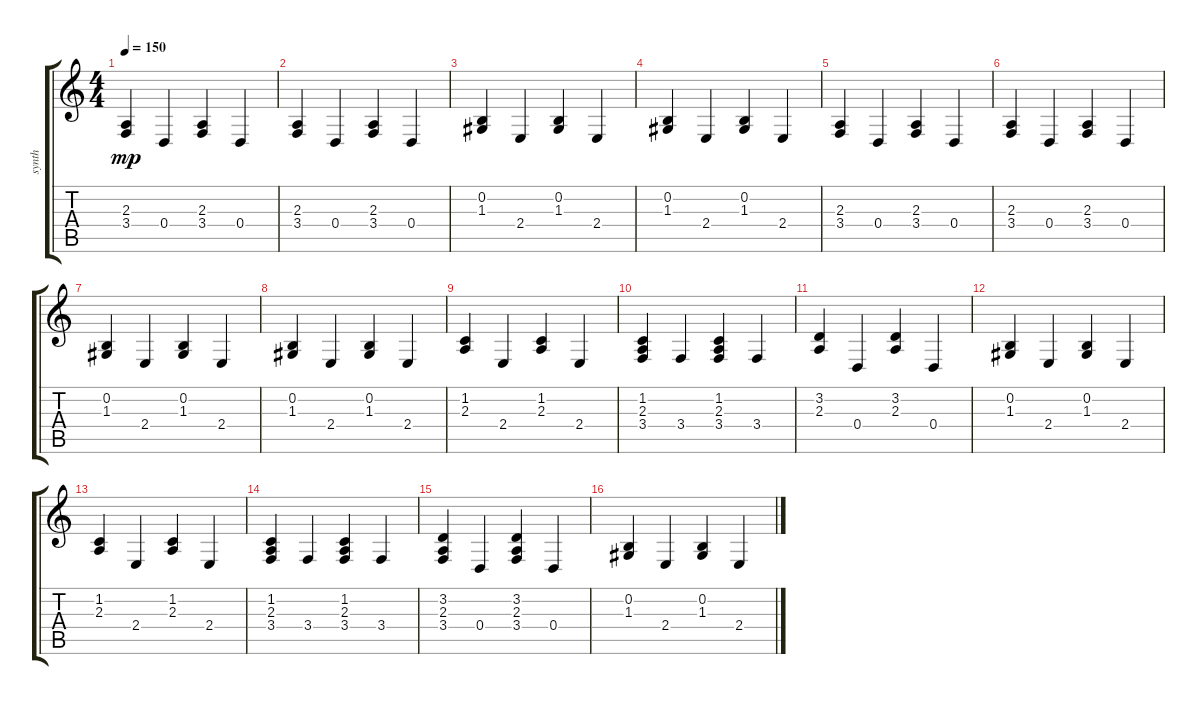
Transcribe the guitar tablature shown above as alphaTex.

\track ("synth" "synth") {instrument synthstrings2}
\staff {score tabs}
\tuning (E4 B3 G3 D3 A2 E2) {hide}
\ts (4 4)
\tempo 150
\clef g2
\ks c
(2.3 3.4).4{dy mp instrument synthstrings2} 0.4.4 (2.3 3.4).4 0.4.4 |
(2.3 3.4).4 0.4.4 (2.3 3.4).4 0.4.4 |
(0.2 1.3).4 2.4.4 (0.2 1.3).4 2.4.4 |
(0.2 1.3).4 2.4.4 (0.2 1.3).4 2.4.4 |
(2.3 3.4).4 0.4.4 (2.3 3.4).4 0.4.4 |
(2.3 3.4).4 0.4.4 (2.3 3.4).4 0.4.4 |
(0.2 1.3).4 2.4.4 (0.2 1.3).4 2.4.4 |
(0.2 1.3).4 2.4.4 (0.2 1.3).4 2.4.4 |
(1.2 2.3).4 2.4.4 (1.2 2.3).4 2.4.4 |
(1.2 2.3 3.4).4 3.4.4 (1.2 2.3 3.4).4 3.4.4 |
(3.2 2.3).4 0.4.4 (3.2 2.3).4 0.4.4 |
(0.2 1.3).4 2.4.4 (0.2 1.3).4 2.4.4 |
(1.2 2.3).4 2.4.4 (1.2 2.3).4 2.4.4 |
(1.2 2.3 3.4).4 3.4.4 (1.2 2.3 3.4).4 3.4.4 |
(3.2 2.3 3.4).4 0.4.4 (3.2 2.3 3.4).4 0.4.4 |
(0.2 1.3).4 2.4.4 (0.2 1.3).4 2.4.4
